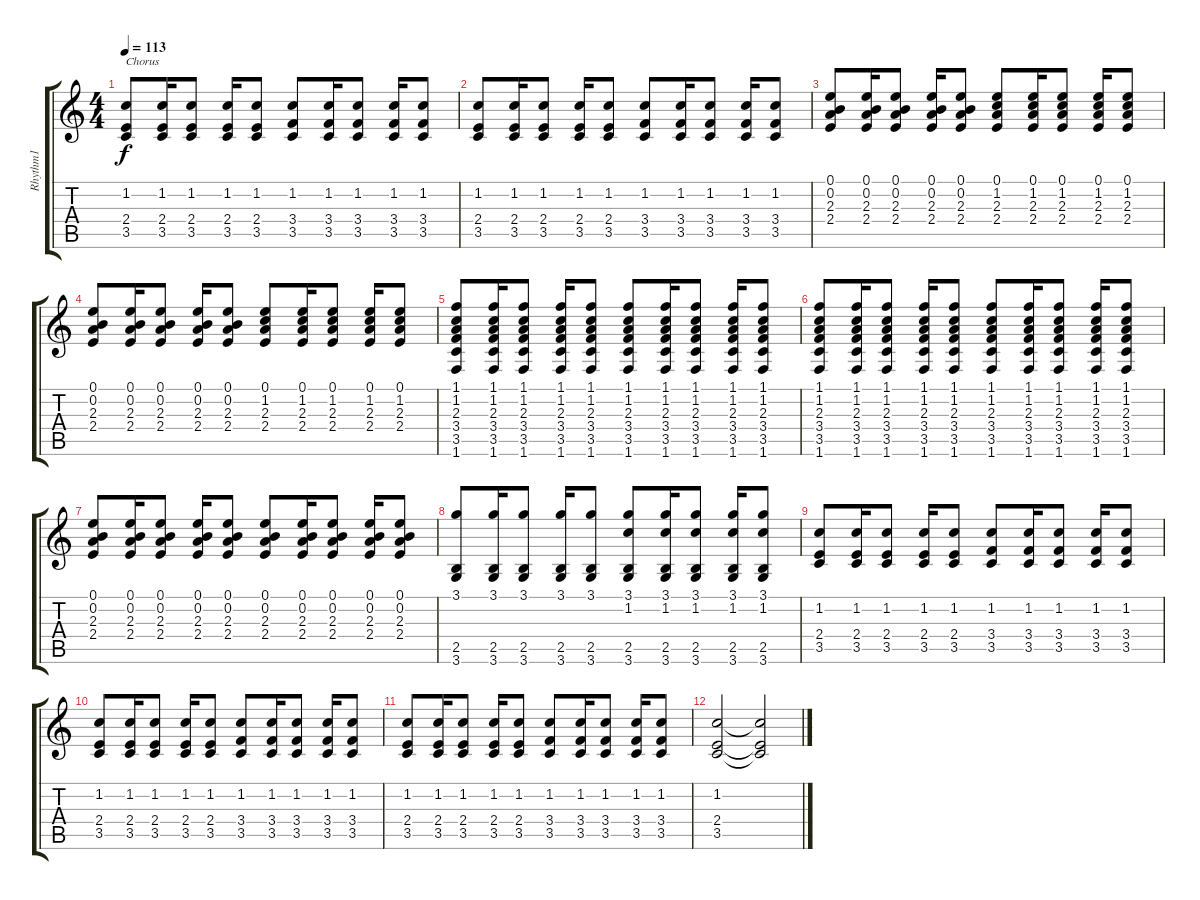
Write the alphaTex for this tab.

\track ("Rhythm1" "Rhythm1") {instrument acousticguitarsteel}
\staff {score tabs}
\tuning (E4 B3 G3 D3 A2 E2) {hide}
\ts (4 4)
\tempo 113
\clef g2
\ks c
(1.2 2.4 3.5).8{txt "Chorus" dy f} (1.2 2.4 3.5).16 (1.2 2.4 3.5).8 (1.2 2.4 3.5).16 (1.2 2.4 3.5).8 (1.2 3.4 3.5).8 (1.2 3.4 3.5).16 (1.2 3.4 3.5).8 (1.2 3.4 3.5).16 (1.2 3.4 3.5).8 |
(1.2 2.4 3.5).8 (1.2 2.4 3.5).16 (1.2 2.4 3.5).8 (1.2 2.4 3.5).16 (1.2 2.4 3.5).8 (1.2 3.4 3.5).8 (1.2 3.4 3.5).16 (1.2 3.4 3.5).8 (1.2 3.4 3.5).16 (1.2 3.4 3.5).8 |
(0.1 0.2 2.3 2.4).8 (0.1 0.2 2.3 2.4).16 (0.1 0.2 2.3 2.4).8 (0.1 0.2 2.3 2.4).16 (0.1 0.2 2.3 2.4).8 (0.1 1.2 2.3 2.4).8 (0.1 1.2 2.3 2.4).16 (0.1 1.2 2.3 2.4).8 (0.1 1.2 2.3 2.4).16 (0.1 1.2 2.3 2.4).8 |
(0.1 0.2 2.3 2.4).8 (0.1 0.2 2.3 2.4).16 (0.1 0.2 2.3 2.4).8 (0.1 0.2 2.3 2.4).16 (0.1 0.2 2.3 2.4).8 (0.1 1.2 2.3 2.4).8 (0.1 1.2 2.3 2.4).16 (0.1 1.2 2.3 2.4).8 (0.1 1.2 2.3 2.4).16 (0.1 1.2 2.3 2.4).8 |
(1.1 1.2 2.3 3.4 3.5 1.6).8 (1.1 1.2 2.3 3.4 3.5 1.6).16 (1.1 1.2 2.3 3.4 3.5 1.6).8 (1.1 1.2 2.3 3.4 3.5 1.6).16 (1.1 1.2 2.3 3.4 3.5 1.6).8 (1.1 1.2 2.3 3.4 3.5 1.6).8 (1.1 1.2 2.3 3.4 3.5 1.6).16 (1.1 1.2 2.3 3.4 3.5 1.6).8 (1.1 1.2 2.3 3.4 3.5 1.6).16 (1.1 1.2 2.3 3.4 3.5 1.6).8 |
(1.1 1.2 2.3 3.4 3.5 1.6).8 (1.1 1.2 2.3 3.4 3.5 1.6).16 (1.1 1.2 2.3 3.4 3.5 1.6).8 (1.1 1.2 2.3 3.4 3.5 1.6).16 (1.1 1.2 2.3 3.4 3.5 1.6).8 (1.1 1.2 2.3 3.4 3.5 1.6).8 (1.1 1.2 2.3 3.4 3.5 1.6).16 (1.1 1.2 2.3 3.4 3.5 1.6).8 (1.1 1.2 2.3 3.4 3.5 1.6).16 (1.1 1.2 2.3 3.4 3.5 1.6).8 |
(0.1 0.2 2.3 2.4).8 (0.1 0.2 2.3 2.4).16 (0.1 0.2 2.3 2.4).8 (0.1 0.2 2.3 2.4).16 (0.1 0.2 2.3 2.4).8 (0.1 0.2 2.3 2.4).8 (0.1 0.2 2.3 2.4).16 (0.1 0.2 2.3 2.4).8 (0.1 0.2 2.3 2.4).16 (0.1 0.2 2.3 2.4).8 |
(3.1 2.5 3.6).8 (3.1 2.5 3.6).16 (3.1 2.5 3.6).8 (3.1 2.5 3.6).16 (3.1 2.5 3.6).8 (3.1 1.2 2.5 3.6).8 (3.1 1.2 2.5 3.6).16 (3.1 1.2 2.5 3.6).8 (3.1 1.2 2.5 3.6).16 (3.1 1.2 2.5 3.6).8 |
(1.2 2.4 3.5).8 (1.2 2.4 3.5).16 (1.2 2.4 3.5).8 (1.2 2.4 3.5).16 (1.2 2.4 3.5).8 (1.2 3.4 3.5).8 (1.2 3.4 3.5).16 (1.2 3.4 3.5).8 (1.2 3.4 3.5).16 (1.2 3.4 3.5).8 |
(1.2 2.4 3.5).8 (1.2 2.4 3.5).16 (1.2 2.4 3.5).8 (1.2 2.4 3.5).16 (1.2 2.4 3.5).8 (1.2 3.4 3.5).8 (1.2 3.4 3.5).16 (1.2 3.4 3.5).8 (1.2 3.4 3.5).16 (1.2 3.4 3.5).8 |
(1.2 2.4 3.5).8 (1.2 2.4 3.5).16 (1.2 2.4 3.5).8 (1.2 2.4 3.5).16 (1.2 2.4 3.5).8 (1.2 3.4 3.5).8 (1.2 3.4 3.5).16 (1.2 3.4 3.5).8 (1.2 3.4 3.5).16 (1.2 3.4 3.5).8 |
(1.2 2.4 3.5).2 (1.2{t} 2.4{t} 3.5{t}).2
